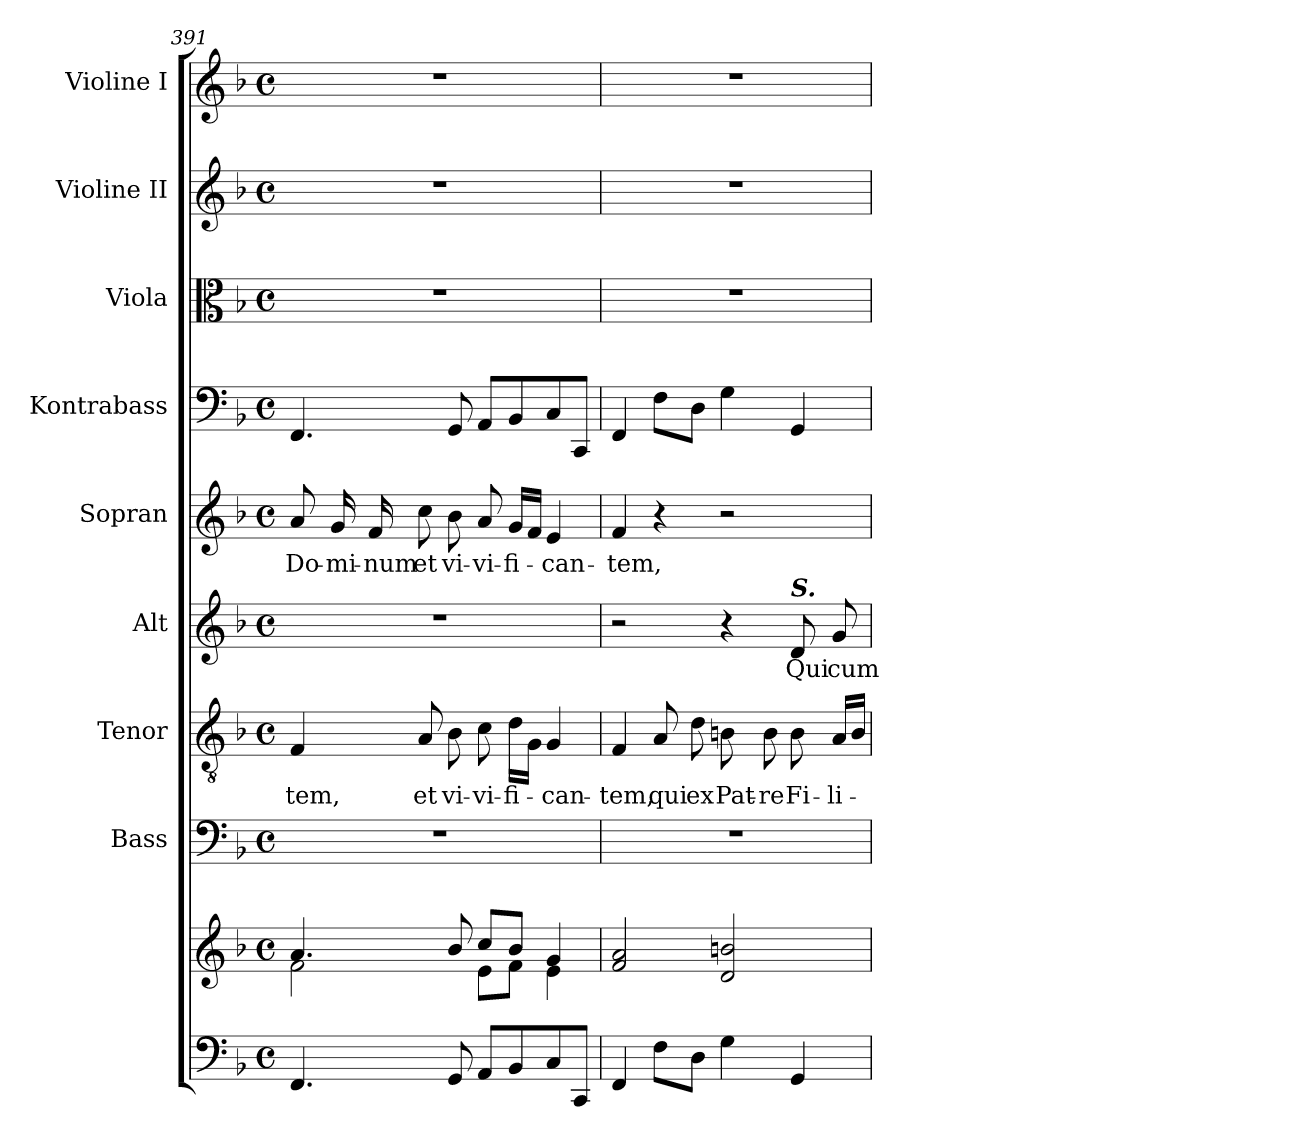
**kern	**kern	**kern	**kern	**text	**kern	**text	**kern	**text	**kern	**kern	**kern	**kern
*part9	*part9	*part8	*part7	*part7	*part6	*part6	*part5	*part5	*part4	*part3	*part2	*part1
*staff10	*staff9	*staff8	*staff7	*staff7	*staff6	*staff6	*staff5	*staff5	*staff4	*staff3	*staff2	*staff1
*	*	*I"Bass	*I"Tenor	*	*I"Alt	*	*I"Sopran	*	*I"Kontrabass	*I"Viola	*I"Violine II	*I"Violine I
*	*	*I'B.	*I'T.	*	*I'A.	*	*I'S.	*	*I'Kb.	*I'Vla.	*I'Vl. II	*I'Vl. I
*clefF4	*clefG2	*clefF4	*clefGv2	*	*clefG2	*	*clefG2	*	*clefF4	*clefC3	*clefG2	*clefG2
*	*	*	*	*	*	*	*	*	*ITrd7c12	*	*	*
*k[b-]	*k[b-]	*k[b-]	*k[b-]	*	*k[b-]	*	*k[b-]	*	*k[b-]	*k[b-]	*k[b-]	*k[b-]
*F:	*F:	*F:	*F:	*	*F:	*	*F:	*	*F:	*F:	*F:	*F:
*M4/4	*M4/4	*M4/4	*M4/4	*	*M4/4	*	*M4/4	*	*M4/4	*M4/4	*M4/4	*M4/4
*met(c)	*met(c)	*met(c)	*met(c)	*	*met(c)	*	*met(c)	*	*met(c)	*met(c)	*met(c)	*met(c)
=391	=391	=391	=391	=391	=391	=391	=391	=391	=391	=391	=391	=391
*	*^	*	*	*	*	*	*	*	*	*	*	*
!	!	!	!	!	!LO:LY:b	!	!	!	!LO:LY:b	!	!	!	!
4.FF/	4.a/	2f\	1r	4F/	-tem,	1r	.	8a/	Do-	4.FFF/	1r	1r	1r
!	!	!	!	!	!	!	!	!	!LO:LY:b	!	!	!	!
.	.	.	.	.	.	.	.	16g/	-mi-	.	.	.	.
!	!	!	!	!	!	!	!	!	!LO:LY:b	!	!	!	!
.	.	.	.	.	.	.	.	16f/	-num	.	.	.	.
!	!	!	!	!	!LO:LY:b	!	!	!	!LO:LY:b	!	!	!	!
.	.	.	.	8A/	et	.	.	8cc\	et	.	.	.	.
!	!	!	!	!	!LO:LY:b	!	!	!	!LO:LY:b	!	!	!	!
8GG/	8b-/	.	.	8B-\	vi-	.	.	8b-\	vi-	8GGG/	.	.	.
!	!	!	!	!	!LO:LY:b	!	!	!	!LO:LY:b	!	!	!	!
8AA/L	8cc/L	8e\L	.	8c\	-vi-	.	.	8a/	-vi-	8AAA/L	.	.	.
!	!	!	!	!	!LO:LY:b	!	!	!	!LO:LY:b	!	!	!	!
8BB-/	8b-/J	8f\J	.	16d\LL	-fi-	.	.	16g/LL	-fi-	8BBB-/	.	.	.
.	.	.	.	16G\JJ	.	.	.	16f/JJ	.	.	.	.	.
!	!	!	!	!	!LO:LY:b	!	!	!	!LO:LY:b	!	!	!	!
8C/	4g/	4e\	.	4G/	-can-	.	.	4e/	-can-	8CC/	.	.	.
8CC/J	.	.	.	.	.	.	.	.	.	8CCC/J	.	.	.
*	*v	*v	*	*	*	*	*	*	*	*	*	*	*
=392	=392	=392	=392	=392	=392	=392	=392	=392	=392	=392	=392	=392
!	!	!	!	!LO:LY:b	!	!	!	!LO:LY:b	!	!	!	!
4FF/	2f/ 2a/	1r	4F/	-tem,	2r	.	4f/	-tem,	4FFF/	1r	1r	1r
!	!	!	!	!LO:LY:b	!	!	!	!	!	!	!	!
8F\L	.	.	8A/	qui	.	.	4r	.	8FF\L	.	.	.
!	!	!	!	!LO:LY:b	!	!	!	!	!	!	!	!
8D\J	.	.	8d\	ex	.	.	.	.	8DD\J	.	.	.
!	!	!	!	!LO:LY:b	!	!	!	!	!	!	!	!
4G\	2d/ 2bn/	.	8Bn\	Pat-	4r	.	2r	.	4GG\	.	.	.
!	!	!	!	!LO:LY:b	!	!	!	!	!	!	!	!
.	.	.	8B\	-re	.	.	.	.	.	.	.	.
!	!	!	!	!	!LO:TX:a:Bi:t=S.	!	!	!	!	!	!	!
!	!	!	!	!LO:LY:b	!	!LO:LY:b	!	!	!	!	!	!
4GG/	.	.	8B\	Fi-	8d/	Qui	.	.	4GGG/	.	.	.
!	!	!	!	!LO:LY:b	!	!LO:LY:b	!	!	!	!	!	!
.	.	.	16A/LL	-li-	8g/	cum	.	.	.	.	.	.
.	.	.	16B/JJ	.	.	.	.	.	.	.	.	.
=	=	=	=	=	=	=	=	=	=	=	=	=
*-	*-	*-	*-	*-	*-	*-	*-	*-	*-	*-	*-	*-
